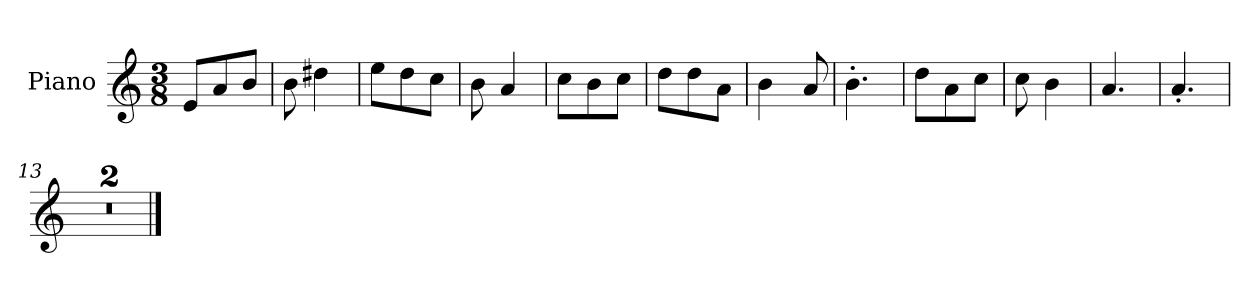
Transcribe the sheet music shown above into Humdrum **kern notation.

**kern
*part1
*staff1
*I"Piano
*I'P-no
*clefG2
*k[]
*M3/8
*MM90
=1
8e/L
8a/
8b/J
=2
8b\
4dd#X\
=3
8ee\L
8dd\
8cc\J
=4
8b\
4a/
=5
8cc\L
8b\
8cc\J
=6
8dd\L
8dd\
8a\J
=7
4b\
8a/
=8
4.b'\
=9
8dd\L
8a\
8cc\J
=10
8cc\
4b\
=11
4.a/
=12
4.a'/
=13
4.r
=14
4.r
==
*-
